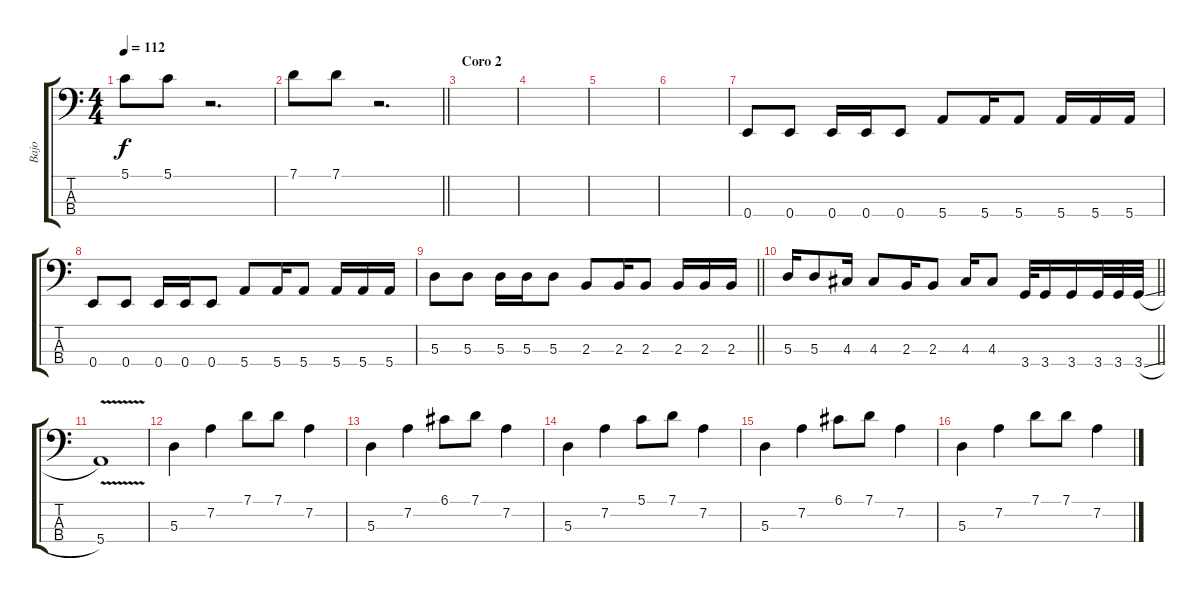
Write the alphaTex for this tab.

\track ("Bajo" "Bajo") {instrument electricbasspick}
\staff {score tabs}
\tuning (G2 D2 A1 E1) {hide}
\ts (4 4)
\tempo 112
\clef f4
\ks c
5.1.8{dy f} 5.1.8 r.2{d} |
\barLineRight lightlight
7.1.8 7.1.8 r.2{d} |
\section ("" "Coro 2")
|
|
|
|
0.4.8 0.4.8 0.4.16 0.4.16 0.4.8 5.4.8 5.4.16 5.4.8 5.4.16 5.4.16 5.4.16 |
0.4.8 0.4.8 0.4.16 0.4.16 0.4.8 5.4.8 5.4.16 5.4.8 5.4.16 5.4.16 5.4.16 |
\barLineRight lightlight
5.3.8 5.3.8 5.3.16 5.3.16 5.3.8 2.3.8 2.3.16 2.3.8 2.3.16 2.3.16 2.3.16 |
\barLineRight lightlight
5.3.16 5.3.8 4.3.16 4.3.8 2.3.16 2.3.8 4.3.16 4.3.8 3.4.32 3.4.16 3.4.16 3.4.32 3.4.32 3.4{sl}.32 |
5.4{v}.1 |
5.3.4 7.2.4 7.1.8 7.1.8 7.2.4 |
5.3.4 7.2.4 6.1.8 7.1.8 7.2.4 |
5.3.4 7.2.4 5.1.8 7.1.8 7.2.4 |
5.3.4 7.2.4 6.1.8 7.1.8 7.2.4 |
5.3.4 7.2.4 7.1.8 7.1.8 7.2.4
